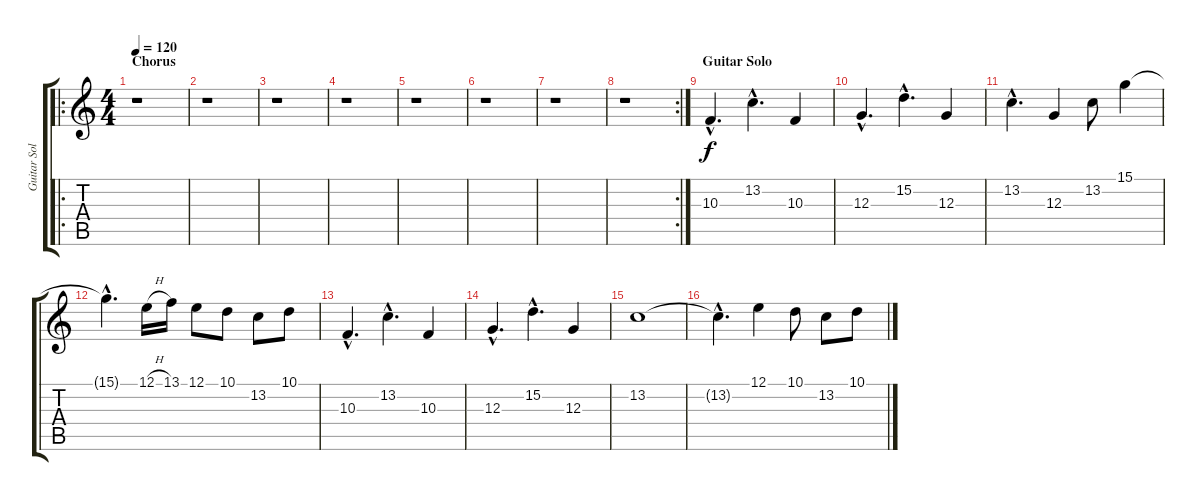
\track ("Guitar Solo (Overdub)" "Guitar Sol") {instrument violin}
\staff {score tabs}
\tuning (E4 B3 G3 D3 A2 E2) {hide}
\ro
\ts (4 4)
\section ("" "Chorus")
\tempo 120
\clef g2
\ks c
r.1{dy f} |
r.1 |
r.1 |
r.1 |
r.1 |
r.1 |
r.1 |
\rc 2
r.1 |
\section ("" "Guitar Solo")
10.3{hac}.4{d} 13.2{hac}.4{d} 10.3.4 |
12.3{hac}.4{d} 15.2{hac}.4{d} 12.3.4 |
13.2{hac}.4{d} 12.3.4 13.2.8 15.1.4 |
15.1{hac t}.4{d} 12.1{h}.16 13.1.16 12.1.8 10.1.8 13.2.8 10.1.8 |
10.3{hac}.4{d} 13.2{hac}.4{d} 10.3.4 |
12.3{hac}.4{d} 15.2{hac}.4{d} 12.3.4 |
13.2.1 |
13.2{hac t}.4{d} 12.1.4 10.1.8 13.2.8 10.1.8
